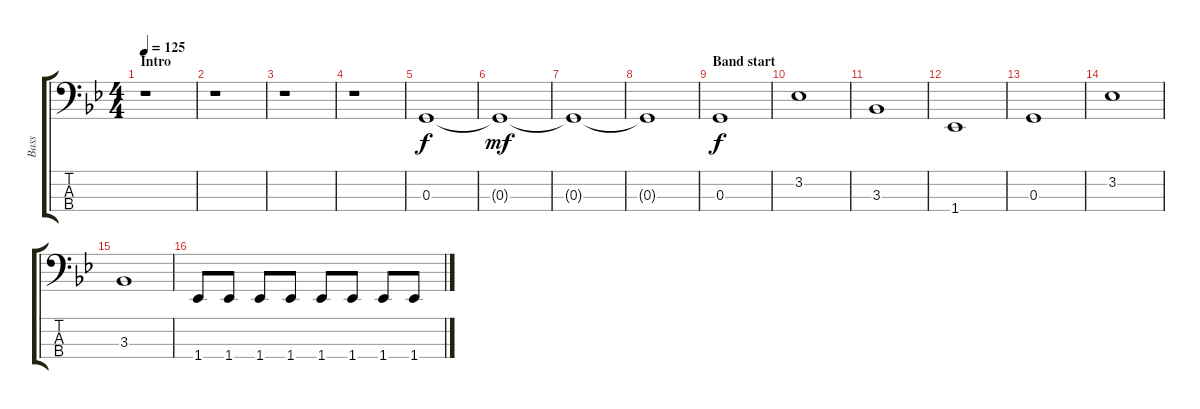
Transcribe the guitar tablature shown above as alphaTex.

\track ("Bass" "Bass") {instrument electricbassfinger}
\staff {score tabs}
\tuning (F2 C2 G1 D1) {hide}
\ts (4 4)
\section ("" "Intro")
\tempo 125
\clef f4
\ks gminor
r.1{dy f instrument electricbassfinger} |
r.1 |
r.1 |
r.1 |
0.3.1 |
0.3{t}.1{dy mf} |
0.3{t}.1 |
0.3{t}.1 |
\section ("" "Band start")
0.3.1{dy f} |
3.2.1 |
3.3.1 |
1.4.1 |
0.3.1 |
3.2.1 |
3.3.1 |
1.4.8 1.4.8 1.4.8 1.4.8 1.4.8 1.4.8 1.4.8 1.4.8
